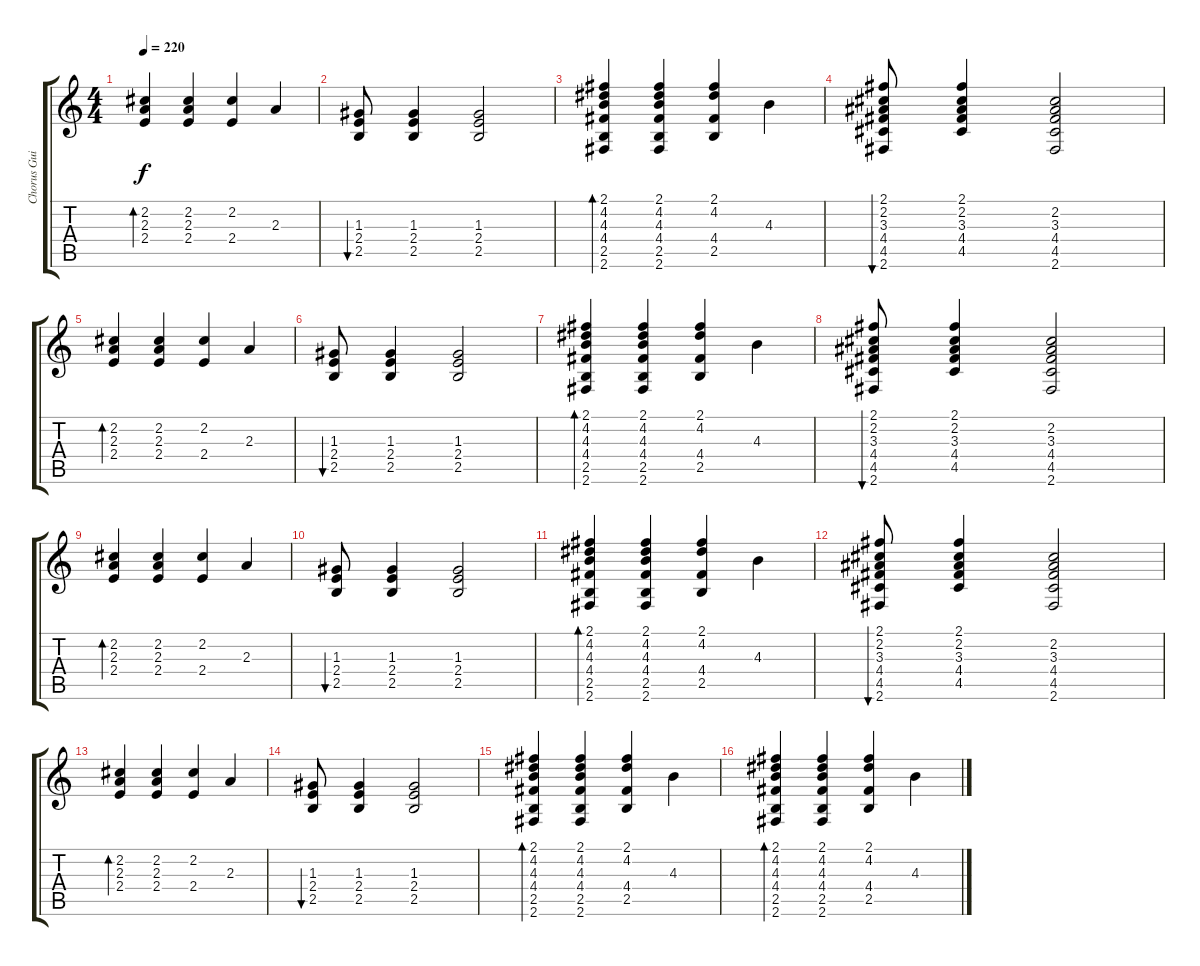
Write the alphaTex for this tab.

\track ("Chorus Guitar" "Chorus Gui") {instrument overdrivenguitar}
\staff {score tabs}
\tuning (E4 B3 G3 D3 A2 E2) {hide}
\ts (4 4)
\tempo 220
\clef g2
\ks c
(2.2 2.3 2.4).4{bd 60 dy f} (2.2 2.3 2.4).4 (2.2 2.4).4 2.3.4 |
(1.3 2.4 2.5).8{bu 120} (1.3 2.4 2.5).4 (1.3 2.4 2.5).2 |
(2.1 4.2 4.3 4.4 2.5 2.6).4{bd 60} (2.1 4.2 4.3 4.4 2.5 2.6).4 (2.1 4.2 4.4 2.5).4 4.3.4 |
(2.1 2.2 3.3 4.4 4.5 2.6).8{bu 120} (2.1 2.2 3.3 4.4 4.5).4 (2.2 3.3 4.4 4.5 2.6).2 |
(2.2 2.3 2.4).4{bd 60} (2.2 2.3 2.4).4 (2.2 2.4).4 2.3.4 |
(1.3 2.4 2.5).8{bu 120} (1.3 2.4 2.5).4 (1.3 2.4 2.5).2 |
(2.1 4.2 4.3 4.4 2.5 2.6).4{bd 60} (2.1 4.2 4.3 4.4 2.5 2.6).4 (2.1 4.2 4.4 2.5).4 4.3.4 |
(2.1 2.2 3.3 4.4 4.5 2.6).8{bu 120} (2.1 2.2 3.3 4.4 4.5).4 (2.2 3.3 4.4 4.5 2.6).2 |
(2.2 2.3 2.4).4{bd 60} (2.2 2.3 2.4).4 (2.2 2.4).4 2.3.4 |
(1.3 2.4 2.5).8{bu 120} (1.3 2.4 2.5).4 (1.3 2.4 2.5).2 |
(2.1 4.2 4.3 4.4 2.5 2.6).4{bd 60} (2.1 4.2 4.3 4.4 2.5 2.6).4 (2.1 4.2 4.4 2.5).4 4.3.4 |
(2.1 2.2 3.3 4.4 4.5 2.6).8{bu 120} (2.1 2.2 3.3 4.4 4.5).4 (2.2 3.3 4.4 4.5 2.6).2 |
(2.2 2.3 2.4).4{bd 60} (2.2 2.3 2.4).4 (2.2 2.4).4 2.3.4 |
(1.3 2.4 2.5).8{bu 120} (1.3 2.4 2.5).4 (1.3 2.4 2.5).2 |
(2.1 4.2 4.3 4.4 2.5 2.6).4{bd 60} (2.1 4.2 4.3 4.4 2.5 2.6).4 (2.1 4.2 4.4 2.5).4 4.3.4 |
(2.1 4.2 4.3 4.4 2.5 2.6).4{bd 60} (2.1 4.2 4.3 4.4 2.5 2.6).4 (2.1 4.2 4.4 2.5).4 4.3.4
